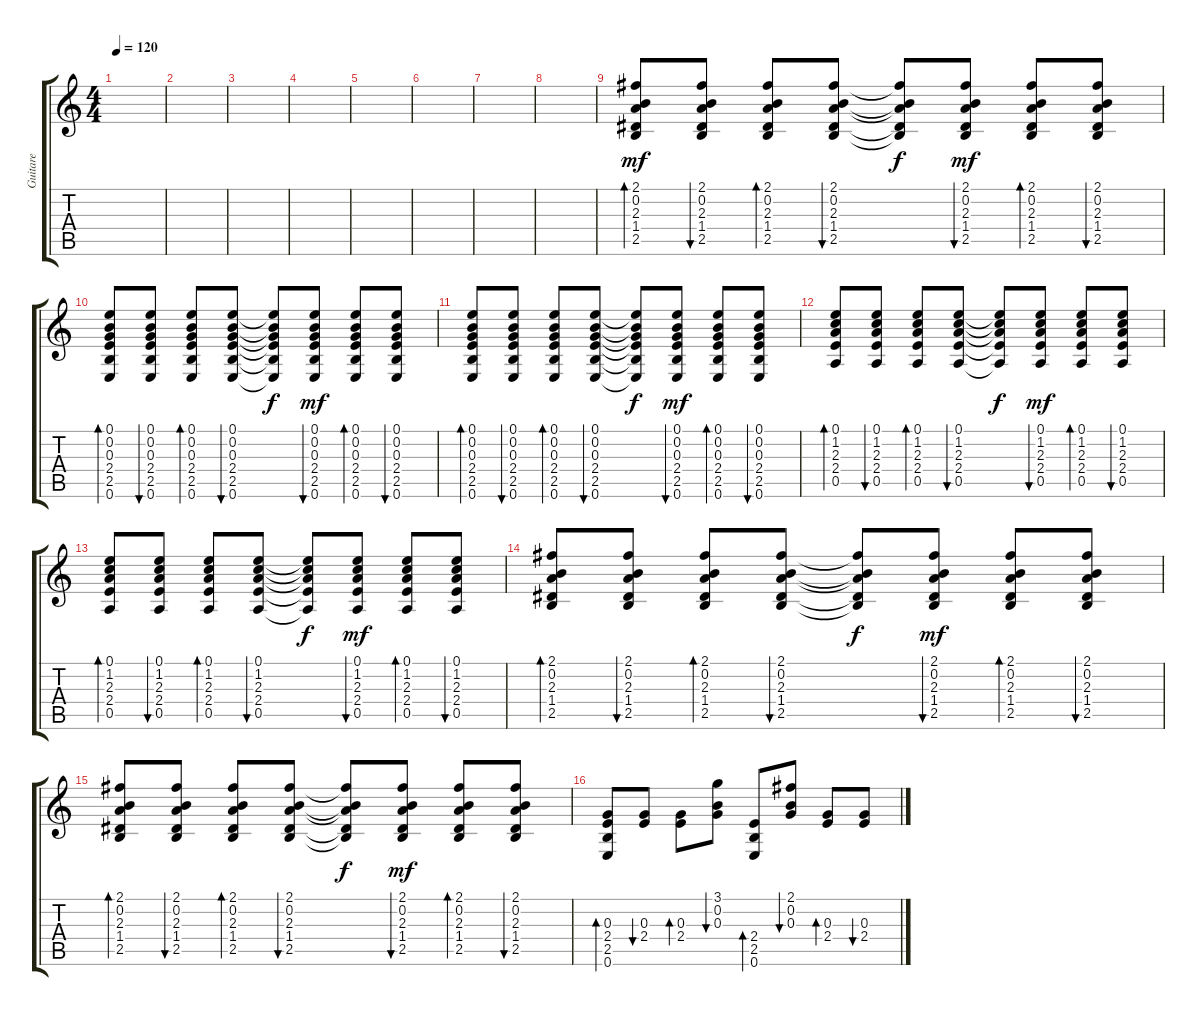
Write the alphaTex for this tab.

\track ("Guitare" "Guitare") {instrument acousticguitarsteel}
\staff {score tabs}
\tuning (E4 B3 G3 D3 A2 E2) {hide}
\ts (4 4)
\tempo 120
\clef g2
\ks c
|
|
|
|
|
|
|
|
(2.1 0.2 2.3 1.4 2.5).8{bd 60 dy mf volume 6} (2.1 0.2 2.3 1.4 2.5).8{bu 60} (2.1 0.2 2.3 1.4 2.5).8{bd 60} (2.1 0.2 2.3 1.4 2.5).8{bu 60} (2.1{t} 0.2{t} 2.3{t} 1.4{t} 2.5{t}).8{dy f} (2.1 0.2 2.3 1.4 2.5).8{bu 60 dy mf} (2.1 0.2 2.3 1.4 2.5).8{bd 60} (2.1 0.2 2.3 1.4 2.5).8{bu 60} |
(0.1 0.2 0.3 2.4 2.5 0.6).8{bd 60} (0.1 0.2 0.3 2.4 2.5 0.6).8{bu 60} (0.1 0.2 0.3 2.4 2.5 0.6).8{bd 120} (0.1 0.2 0.3 2.4 2.5 0.6).8{bu 60} (0.1{t} 0.2{t} 0.3{t} 2.4{t} 2.5{t} 0.6{t}).8{dy f} (0.1 0.2 0.3 2.4 2.5 0.6).8{bu 60 dy mf} (0.1 0.2 0.3 2.4 2.5 0.6).8{bd 60} (0.1 0.2 0.3 2.4 2.5 0.6).8{bu 60} |
(0.1 0.2 0.3 2.4 2.5 0.6).8{bd 60} (0.1 0.2 0.3 2.4 2.5 0.6).8{bu 60} (0.1 0.2 0.3 2.4 2.5 0.6).8{bd 120} (0.1 0.2 0.3 2.4 2.5 0.6).8{bu 60} (0.1{t} 0.2{t} 0.3{t} 2.4{t} 2.5{t} 0.6{t}).8{dy f} (0.1 0.2 0.3 2.4 2.5 0.6).8{bu 60 dy mf} (0.1 0.2 0.3 2.4 2.5 0.6).8{bd 60} (0.1 0.2 0.3 2.4 2.5 0.6).8{bu 60} |
(0.1 1.2 2.3 2.4 0.5).8{bd 60} (0.1 1.2 2.3 2.4 0.5).8{bu 60} (0.1 1.2 2.3 2.4 0.5).8{bd 60} (0.1 1.2 2.3 2.4 0.5).8{bu 60} (0.1{t} 1.2{t} 2.3{t} 2.4{t} 0.5{t}).8{dy f} (0.1 1.2 2.3 2.4 0.5).8{bu 60 dy mf} (0.1 1.2 2.3 2.4 0.5).8{bd 60} (0.1 1.2 2.3 2.4 0.5).8{bu 60} |
(0.1 1.2 2.3 2.4 0.5).8{bd 60} (0.1 1.2 2.3 2.4 0.5).8{bu 60} (0.1 1.2 2.3 2.4 0.5).8{bd 60} (0.1 1.2 2.3 2.4 0.5).8{bu 60} (0.1{t} 1.2{t} 2.3{t} 2.4{t} 0.5{t}).8{dy f} (0.1 1.2 2.3 2.4 0.5).8{bu 60 dy mf} (0.1 1.2 2.3 2.4 0.5).8{bd 60} (0.1 1.2 2.3 2.4 0.5).8{bu 60} |
(2.1 0.2 2.3 1.4 2.5).8{bd 60} (2.1 0.2 2.3 1.4 2.5).8{bu 60} (2.1 0.2 2.3 1.4 2.5).8{bd 60} (2.1 0.2 2.3 1.4 2.5).8{bu 60} (2.1{t} 0.2{t} 2.3{t} 1.4{t} 2.5{t}).8{dy f} (2.1 0.2 2.3 1.4 2.5).8{bu 60 dy mf} (2.1 0.2 2.3 1.4 2.5).8{bd 60} (2.1 0.2 2.3 1.4 2.5).8{bu 60} |
(2.1 0.2 2.3 1.4 2.5).8{bd 60} (2.1 0.2 2.3 1.4 2.5).8{bu 60} (2.1 0.2 2.3 1.4 2.5).8{bd 60} (2.1 0.2 2.3 1.4 2.5).8{bu 60} (2.1{t} 0.2{t} 2.3{t} 1.4{t} 2.5{t}).8{dy f} (2.1 0.2 2.3 1.4 2.5).8{bu 60 dy mf} (2.1 0.2 2.3 1.4 2.5).8{bd 60} (2.1 0.2 2.3 1.4 2.5).8{bu 60} |
(0.3 2.4 2.5 0.6).8{bd 60} (0.3 2.4).8{bu 60} (0.3 2.4).8{bd 60} (3.1 0.2 0.3).8{bu 60} (2.4 2.5 0.6).8{bd 60} (2.1 0.2 0.3).8{bu 60} (0.3 2.4).8{bd 60} (0.3 2.4).8{bu 60}
